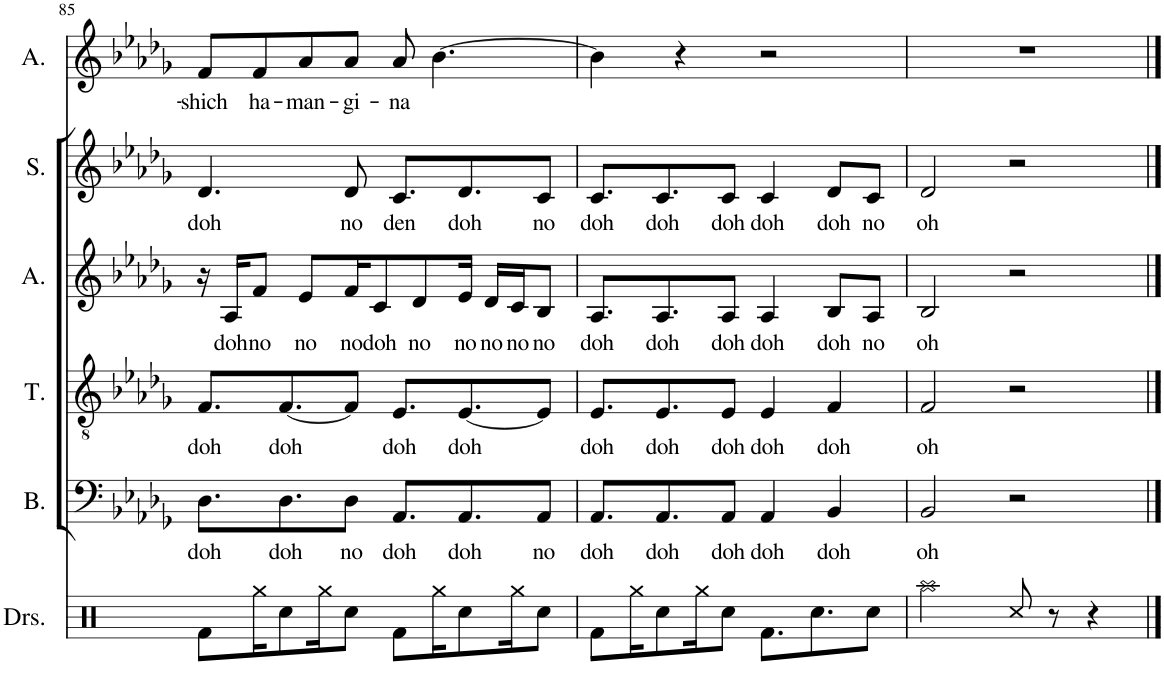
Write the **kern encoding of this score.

**kern	**kern	**text	**kern	**text	**kern	**text	**kern	**text	**kern	**text
*part6	*part5	*part5	*part4	*part4	*part3	*part3	*part2	*part2	*part1	*part1
*staff6	*staff5	*staff5	*staff4	*staff4	*staff3	*staff3	*staff2	*staff2	*staff1	*staff1
*I"Drumset	*I"Bass	*	*I"Tenor	*	*I"Alto	*	*I"Soprano	*	*I"Alto	*
*I'Drs.	*I'B.	*	*I'T.	*	*I'A.	*	*I'S.	*	*I'A.	*
!!LO:PB:g=z
*clefX	*clefF4	*	*clefGv2	*	*clefG2	*	*clefG2	*	*clefG2	*
*k[b-e-a-]	*k[b-e-a-d-g-]	*	*k[b-e-a-d-g-]	*	*k[b-e-a-d-g-]	*	*k[b-e-a-d-g-]	*	*k[b-e-a-d-g-]	*
*M4/4	*M4/4	*	*M4/4	*	*M4/4	*	*M4/4	*	*M4/4	*
=85	=85	=85	=85	=85	=85	=85	=85	=85	=85	=85
!	!	!LO:LY:b	!	!LO:LY:b	!	!	!	!LO:LY:b	!	!LO:LY:b
8Rf\L	8.D-\L	doh	8.F/L	doh	16r	.	4.d-/	doh	8f/L	-shich
!	!	!	!	!	!	!LO:LY:b	!	!	!	!
.	.	.	.	.	16A-/KL	doh	.	.	.	.
!	!	!	!	!	!	!LO:LY:b	!	!	!	!LO:LY:b
16Rgg\K	.	.	.	.	8f/J	no	.	.	8f/	ha-
!	!	!LO:LY:b	!	!LO:LY:b	!	!	!	!	!	!
8Rcc\	8.D-\	doh	[8.F/	doh	.	.	.	.	.	.
!	!	!	!	!	!	!LO:LY:b	!	!	!	!LO:LY:b
.	.	.	.	.	8e-/L	no	.	.	8a-/	-man-
16Rgg\K	.	.	.	.	.	.	.	.	.	.
!	!	!LO:LY:b	!	!	!	!LO:LY:b	!	!LO:LY:b	!	!LO:LY:b
8Rcc\J	8D-\J	no	8F/J]	.	16f/K	no	8d-/	no	8a-/J	-gi-
!	!	!	!	!	!	!LO:LY:b	!	!	!	!
.	.	.	.	.	8c/	doh	.	.	.	.
!	!	!LO:LY:b	!	!LO:LY:b	!	!	!	!LO:LY:b	!	!LO:LY:b
8Rf\L	8.AA-/L	doh	8.E-/L	doh	.	.	8.c/L	den	8a-/	-na
!	!	!	!	!	!	!LO:LY:b	!	!	!	!
.	.	.	.	.	8d-/	no	.	.	.	.
16Rgg\K	.	.	.	.	.	.	.	.	[4.b-\	.
!	!	!LO:LY:b	!	!LO:LY:b	!	!LO:LY:b	!	!LO:LY:b	!	!
8Rcc\	8.AA-/	doh	[8.E-/	doh	16e-/Jk	no	8.d-/	doh	.	.
!	!	!	!	!	!	!LO:LY:b	!	!	!	!
.	.	.	.	.	16d-/LL	no	.	.	.	.
!	!	!	!	!	!	!LO:LY:b	!	!	!	!
16Rgg\K	.	.	.	.	16c/J	no	.	.	.	.
!	!	!LO:LY:b	!	!	!	!LO:LY:b	!	!LO:LY:b	!	!
8Rcc\J	8AA-/J	no	8E-/J]	.	8B-/J	no	8c/J	no	.	.
=86	=86	=86	=86	=86	=86	=86	=86	=86	=86	=86
!	!	!LO:LY:b	!	!LO:LY:b	!	!LO:LY:b	!	!LO:LY:b	!	!
8Rf\L	8.AA-/L	doh	8.E-/L	doh	8.A-/L	doh	8.c/L	doh	4b-\]	.
16Rgg\K	.	.	.	.	.	.	.	.	.	.
!	!	!LO:LY:b	!	!LO:LY:b	!	!LO:LY:b	!	!LO:LY:b	!	!
8Rcc\	8.AA-/	doh	8.E-/	doh	8.A-/	doh	8.c/	doh	.	.
.	.	.	.	.	.	.	.	.	4r	.
16Rgg\K	.	.	.	.	.	.	.	.	.	.
!	!	!LO:LY:b	!	!LO:LY:b	!	!LO:LY:b	!	!LO:LY:b	!	!
8Rcc\J	8AA-/J	doh	8E-/J	doh	8A-/J	doh	8c/J	doh	.	.
!	!	!LO:LY:b	!	!LO:LY:b	!	!LO:LY:b	!	!LO:LY:b	!	!
8.Rf\L	4AA-/	doh	4E-/	doh	4A-/	doh	4c/	doh	2r	.
8.Rcc\	.	.	.	.	.	.	.	.	.	.
!	!	!LO:LY:b	!	!LO:LY:b	!	!LO:LY:b	!	!LO:LY:b	!	!
.	4BB-/	doh	4F/	doh	8B-/L	doh	8d-/L	doh	.	.
!	!	!	!	!	!	!LO:LY:b	!	!LO:LY:b	!	!
8Rcc\J	.	.	.	.	8A-/J	no	8c/J	no	.	.
=87	=87	=87	=87	=87	=87	=87	=87	=87	=87	=87
!	!	!LO:LY:b	!	!LO:LY:b	!	!LO:LY:b	!	!LO:LY:b	!	!
2Raa\	2BB-/	oh	2F/	oh	2B-/	oh	2d-/	oh	1r	.
8Rcc/	2r	.	2r	.	2r	.	2r	.	.	.
8r	.	.	.	.	.	.	.	.	.	.
4r	.	.	.	.	.	.	.	.	.	.
==	==	==	==	==	==	==	==	==	==	==
*-	*-	*-	*-	*-	*-	*-	*-	*-	*-	*-
